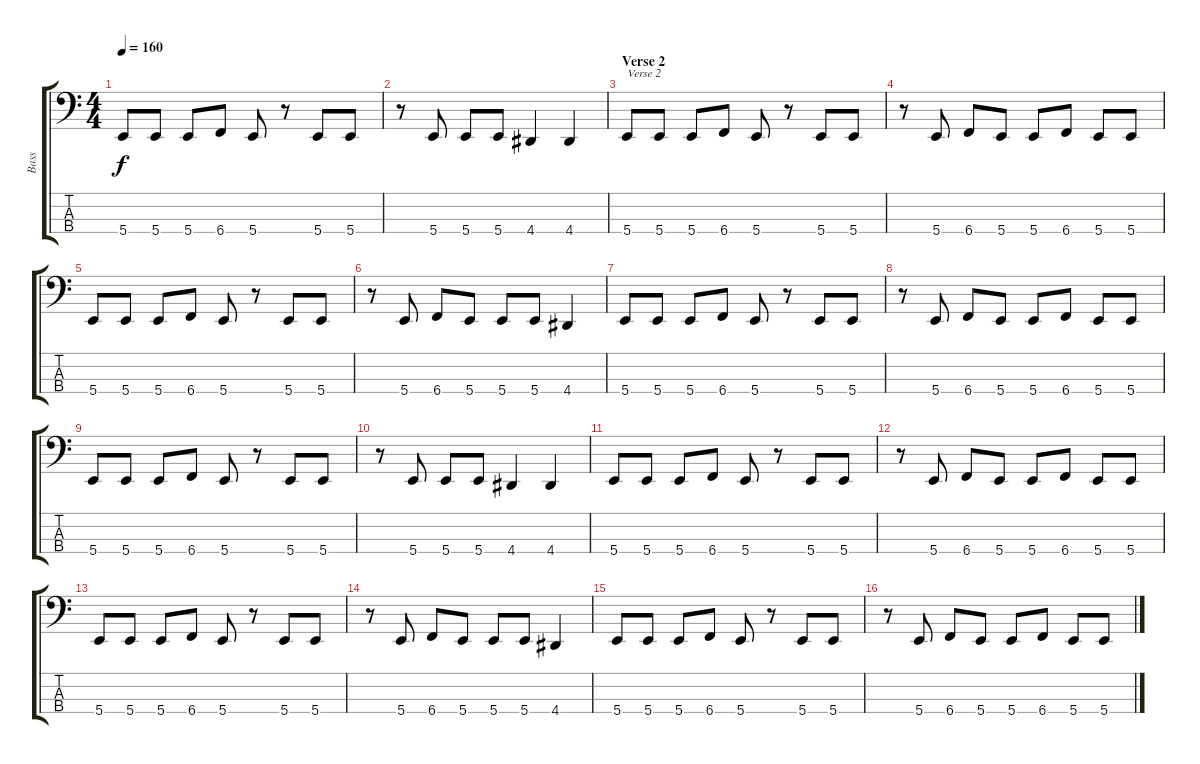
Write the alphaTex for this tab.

\track ("Bass" "Bass") {instrument slapbass2}
\staff {score tabs}
\tuning (D2 A1 E1 B0) {hide}
\ts (4 4)
\tempo 160
\clef f4
\ks c
5.4.8{dy f} 5.4.8 5.4.8 6.4.8 5.4.8 r.8 5.4.8 5.4.8 |
r.8 5.4.8 5.4.8 5.4.8 4.4.4 4.4.4 |
\section ("" "Verse 2")
5.4.8{txt "Verse 2"} 5.4.8 5.4.8 6.4.8 5.4.8 r.8 5.4.8 5.4.8 |
r.8 5.4.8 6.4.8 5.4.8 5.4.8 6.4.8 5.4.8 5.4.8 |
5.4.8 5.4.8 5.4.8 6.4.8 5.4.8 r.8 5.4.8 5.4.8 |
r.8 5.4.8 6.4.8 5.4.8 5.4.8 5.4.8 4.4.4 |
5.4.8 5.4.8 5.4.8 6.4.8 5.4.8 r.8 5.4.8 5.4.8 |
r.8 5.4.8 6.4.8 5.4.8 5.4.8 6.4.8 5.4.8 5.4.8 |
5.4.8 5.4.8 5.4.8 6.4.8 5.4.8 r.8 5.4.8 5.4.8 |
r.8 5.4.8 5.4.8 5.4.8 4.4.4 4.4.4 |
5.4.8 5.4.8 5.4.8 6.4.8 5.4.8 r.8 5.4.8 5.4.8 |
r.8 5.4.8 6.4.8 5.4.8 5.4.8 6.4.8 5.4.8 5.4.8 |
5.4.8 5.4.8 5.4.8 6.4.8 5.4.8 r.8 5.4.8 5.4.8 |
r.8 5.4.8 6.4.8 5.4.8 5.4.8 5.4.8 4.4.4 |
5.4.8 5.4.8 5.4.8 6.4.8 5.4.8 r.8 5.4.8 5.4.8 |
r.8 5.4.8 6.4.8 5.4.8 5.4.8 6.4.8 5.4.8 5.4.8
